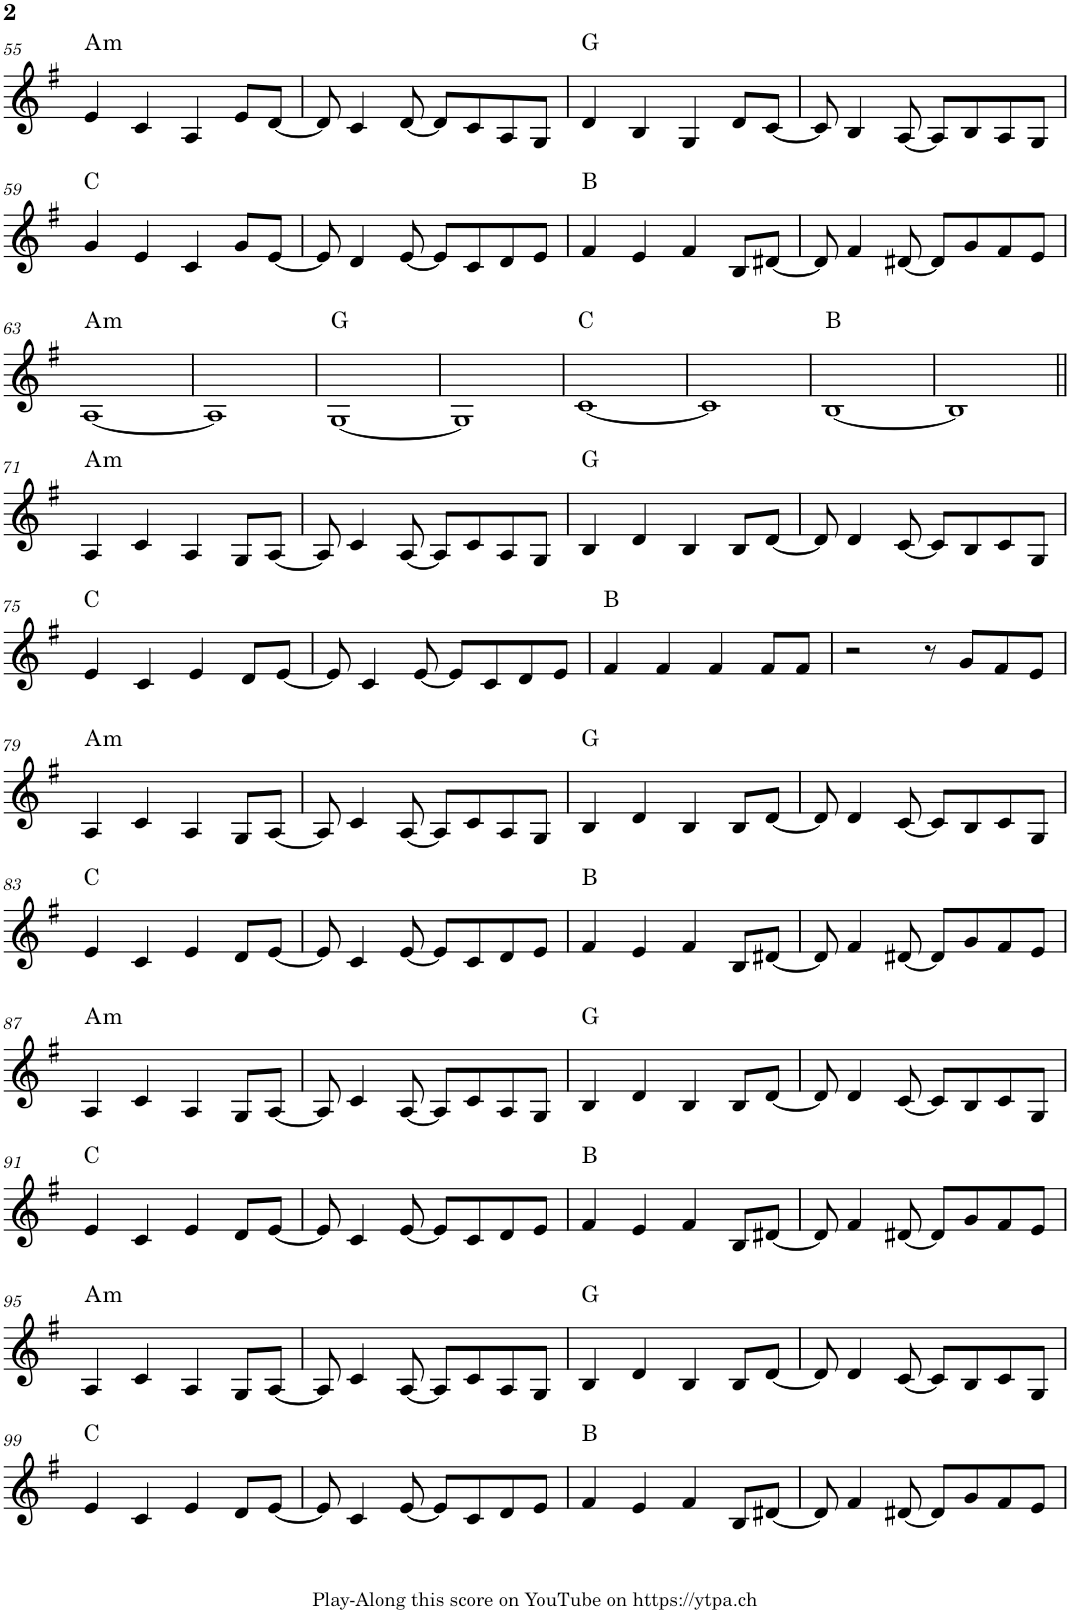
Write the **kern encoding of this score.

**kern	**harte
*part1	*part1
*staff1	*
*I"Piano	*
*I'Pno.	*
!!LO:PB:g=z
*clefG2	*
*k[f#]	*
*M4/4	*
=55	=55
!	!LO:H:kt=m
4e/	A:min
4c/	.
4A/	.
8e/L	.
[8d/J	.
=56	=56
8d/]	.
4c/	.
[8d/	.
8d/L]	.
8c/	.
8A/	.
8G/J	.
=57	=57
4d/	G:maj
4B/	.
4G/	.
8d/L	.
[8c/J	.
=58	=58
8c/]	.
4B/	.
[8A/	.
8A/L]	.
8B/	.
8A/	.
8G/J	.
!!LO:LB:g=z
=59	=59
4g/	C:maj
4e/	.
4c/	.
8g/L	.
[8e/J	.
=60	=60
8e/]	.
4d/	.
[8e/	.
8e/L]	.
8c/	.
8d/	.
8e/J	.
=61	=61
4f#/	B:maj
4e/	.
4f#/	.
8B/L	.
[8d#X/J	.
=62	=62
8d#/]	.
4f#/	.
[8d#X/	.
8d#/L]	.
8g/	.
8f#/	.
8e/J	.
!!LO:LB:g=z
=63	=63
!	!LO:H:kt=m
[1A	A:min
=64	=64
1A]	.
=65	=65
[1G	G:maj
=66	=66
1G]	.
=67	=67
[1c	C:maj
=68	=68
1c]	.
=69	=69
[1B	B:maj
=70	=70
1B]	.
!!LO:LB:g=z
=71||	=71||
!	!LO:H:kt=m
4A/	A:min
4c/	.
4A/	.
8G/L	.
[8A/J	.
=72	=72
8A/]	.
4c/	.
[8A/	.
8A/L]	.
8c/	.
8A/	.
8G/J	.
=73	=73
4B/	G:maj
4d/	.
4B/	.
8B/L	.
[8d/J	.
=74	=74
8d/]	.
4d/	.
[8c/	.
8c/L]	.
8B/	.
8c/	.
8G/J	.
!!LO:LB:g=z
=75	=75
4e/	C:maj
4c/	.
4e/	.
8d/L	.
[8e/J	.
=76	=76
8e/]	.
4c/	.
[8e/	.
8e/L]	.
8c/	.
8d/	.
8e/J	.
=77	=77
4f#/	B:maj
4f#/	.
4f#/	.
8f#/L	.
8f#/J	.
=78	=78
2r	.
8r	.
8g/L	.
8f#/	.
8e/J	.
!!LO:LB:g=z
=79	=79
!	!LO:H:kt=m
4A/	A:min
4c/	.
4A/	.
8G/L	.
[8A/J	.
=80	=80
8A/]	.
4c/	.
[8A/	.
8A/L]	.
8c/	.
8A/	.
8G/J	.
=81	=81
4B/	G:maj
4d/	.
4B/	.
8B/L	.
[8d/J	.
=82	=82
8d/]	.
4d/	.
[8c/	.
8c/L]	.
8B/	.
8c/	.
8G/J	.
!!LO:LB:g=z
=83	=83
4e/	C:maj
4c/	.
4e/	.
8d/L	.
[8e/J	.
=84	=84
8e/]	.
4c/	.
[8e/	.
8e/L]	.
8c/	.
8d/	.
8e/J	.
=85	=85
4f#/	B:maj
4e/	.
4f#/	.
8B/L	.
[8d#X/J	.
=86	=86
8d#/]	.
4f#/	.
[8d#X/	.
8d#/L]	.
8g/	.
8f#/	.
8e/J	.
!!LO:LB:g=z
=87	=87
!	!LO:H:kt=m
4A/	A:min
4c/	.
4A/	.
8G/L	.
[8A/J	.
=88	=88
8A/]	.
4c/	.
[8A/	.
8A/L]	.
8c/	.
8A/	.
8G/J	.
=89	=89
4B/	G:maj
4d/	.
4B/	.
8B/L	.
[8d/J	.
=90	=90
8d/]	.
4d/	.
[8c/	.
8c/L]	.
8B/	.
8c/	.
8G/J	.
!!LO:LB:g=z
=91	=91
4e/	C:maj
4c/	.
4e/	.
8d/L	.
[8e/J	.
=92	=92
8e/]	.
4c/	.
[8e/	.
8e/L]	.
8c/	.
8d/	.
8e/J	.
=93	=93
4f#/	B:maj
4e/	.
4f#/	.
8B/L	.
[8d#X/J	.
=94	=94
8d#/]	.
4f#/	.
[8d#X/	.
8d#/L]	.
8g/	.
8f#/	.
8e/J	.
!!LO:LB:g=z
=95	=95
!	!LO:H:kt=m
4A/	A:min
4c/	.
4A/	.
8G/L	.
[8A/J	.
=96	=96
8A/]	.
4c/	.
[8A/	.
8A/L]	.
8c/	.
8A/	.
8G/J	.
=97	=97
4B/	G:maj
4d/	.
4B/	.
8B/L	.
[8d/J	.
=98	=98
8d/]	.
4d/	.
[8c/	.
8c/L]	.
8B/	.
8c/	.
8G/J	.
!!LO:LB:g=z
=99	=99
4e/	C:maj
4c/	.
4e/	.
8d/L	.
[8e/J	.
=100	=100
8e/]	.
4c/	.
[8e/	.
8e/L]	.
8c/	.
8d/	.
8e/J	.
=101	=101
4f#/	B:maj
4e/	.
4f#/	.
8B/L	.
[8d#X/J	.
=102	=102
8d#/]	.
4f#/	.
[8d#X/	.
8d#/L]	.
8g/	.
8f#/	.
8e/J	.
=	=
*-	*-
